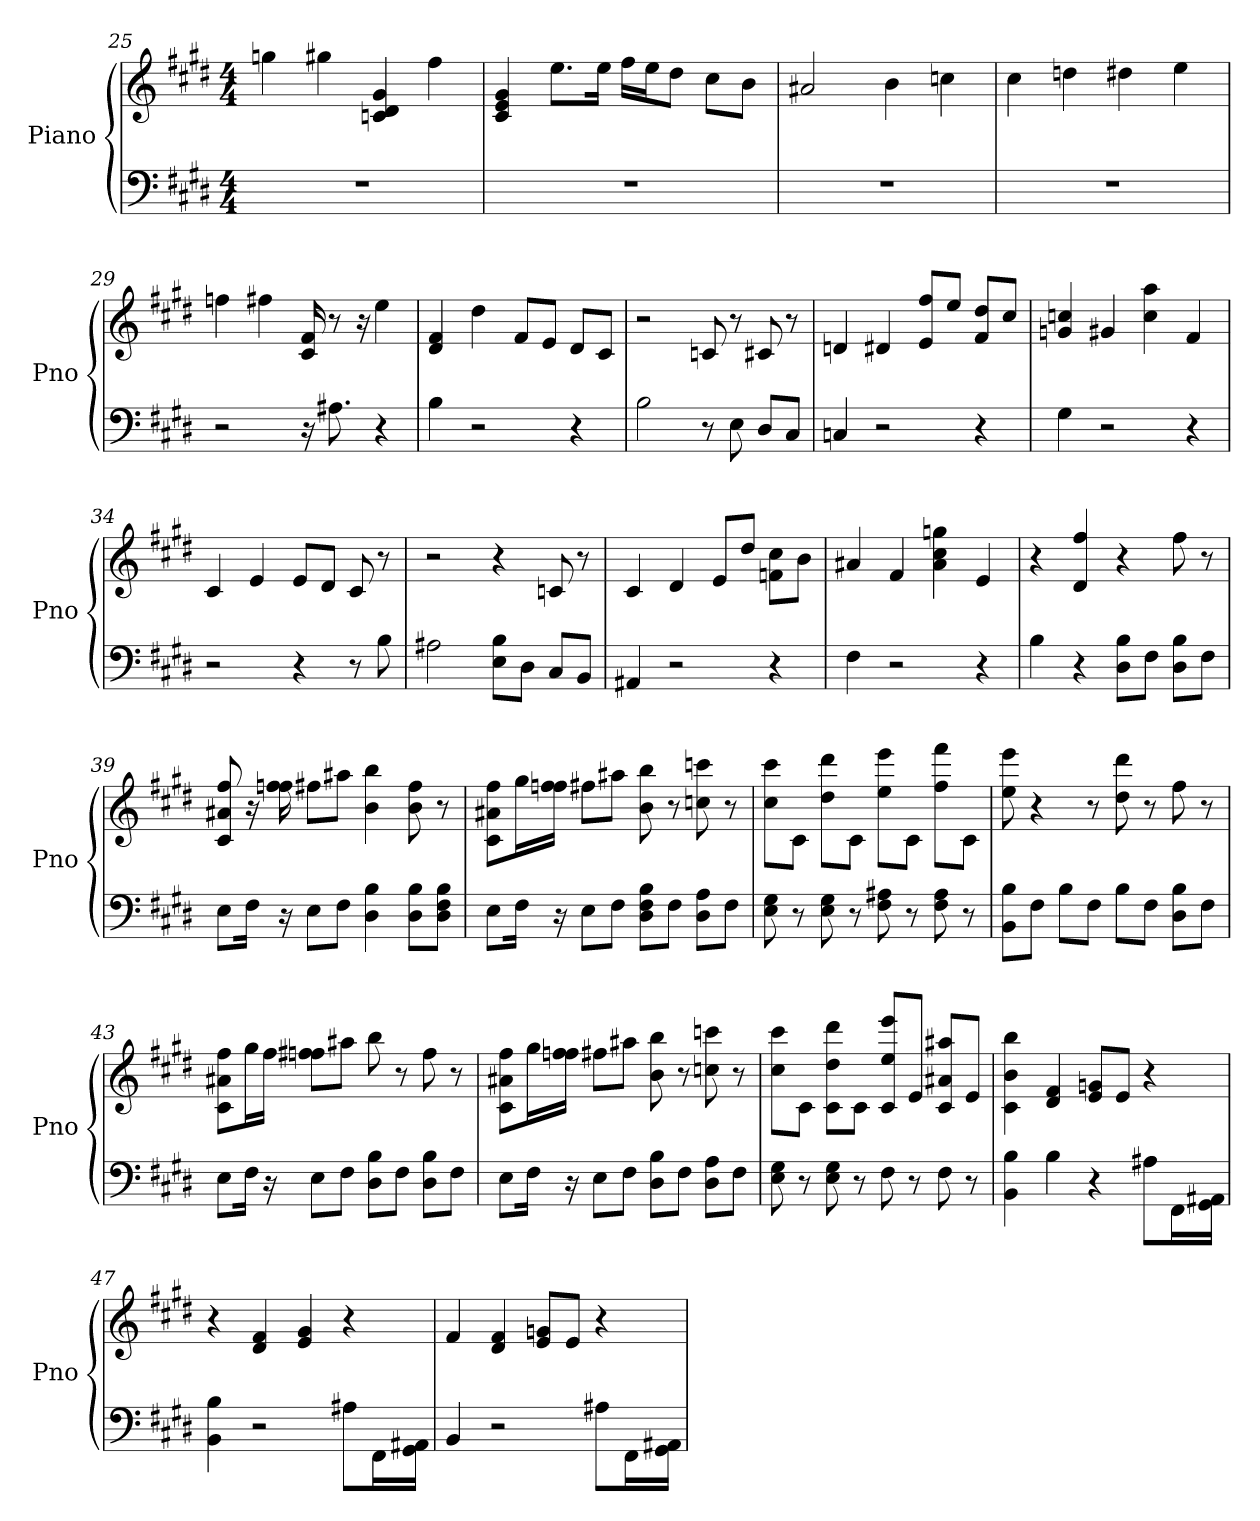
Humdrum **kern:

**kern	**kern
*part1	*part1
*staff2	*staff1
*I"Piano	*
*I'Pno	*
*clefF4	*clefG2
*k[f#c#g#d#]	*k[f#c#g#d#]
*E:	*E:
*M4/4	*M4/4
=25	=25
1r	4gg
.	4gg#
.	4c 4g# 4d#
.	4ff#
=26	=26
1r	4g# 4e 4c#
.	8.ee\L
.	16ee\Jk
.	16ff#\LL
.	16ee\J
.	8dd#\J
.	8cc#\L
.	8b\J
=27	=27
1r	2a#
.	4b
.	4cc
=28	=28
1r	4cc#
.	4dd
.	4dd#
.	4ee
=29	=29
2r	4ff
.	4ff#
16r	16f# 16c#
8.A#	8r
.	16r
4r	4ee
=30	=30
4B	4f# 4d#
2r	4dd#
.	8f#/L
.	8e/J
4r	8d#/L
.	8c#/J
=31	=31
2B	2r
8r	8c
8E	8r
8D#/L	8c#
8C#/J	8r
=32	=32
4C	4d
2r	4d#
.	8e/ 8ff#/L
.	8ee/J
4r	8f#/ 8dd#/L
.	8cc#/J
=33	=33
4G#	4g 4cc
2r	4g#
.	4cc 4aa
4r	4f#
=34	=34
2r	4c#
.	4e
4r	8e/L
.	8d#/J
8r	8c#
8B	8r
=35	=35
2A#	2r
8E\ 8B\L	4r
8D#\J	.
8C#/L	8c
8BB/J	8r
=36	=36
4AA#	4c#
2r	4d#
.	8e/L
.	8dd#/J
4r	8cc#\ 8f\L
.	8b\J
=37	=37
4F#	4a#
2r	4f#
.	4gg 4cc# 4a#
4r	4e
=38	=38
4B	4r
4r	4d# 4ff#
8B\ 8D#\L	4r
8F#\J	.
8B\ 8D#\L	8ff#
8F#\J	8r
=39	=39
8E\L	8ff# 8c# 8a#
16F#\Jk	16r
16r	16ff# 16ff
8E\L	8ff#\L
8F#\J	8aa#\J
4D# 4B	4b 4bb
8D#\ 8B\L	8b 8ff#
8D#\ 8F#\ 8B\J	8r
=40	=40
8E\L	8a#\ 8c#\ 8ff#\L
16F#\Jk	16gg#\L
16r	16ff#\ 16ff\JJ
8E\L	8ff#\L
8F#\J	8aa#\J
8F#\ 8B\ 8D#\L	8bb 8b
8F#\J	8r
8A\ 8D#\L	8ccc 8cc
8F#\J	8r
=41	=41
8E 8G#	8ccc#\ 8cc#\L
8r	8c#\J
8E 8G#	8ddd#\ 8dd#\L
8r	8c#\J
8A# 8F#	8eee\ 8ee\L
8r	8c#\J
8F# 8A#	8fff#\ 8ff#\L
8r	8c#\J
=42	=42
8B\ 8BB\L	8eee 8ee
8F#\J	4r
8B\L	.
8F#\J	8r
8B\L	8ddd# 8dd#
8F#\J	8r
8D#\ 8B\L	8ff#
8F#\J	8r
=43	=43
8E\L	8a#\ 8c#\ 8ff#\L
16F#\Jk	16gg#\L
16r	16ff#\JJ
8E\L	8ff\ 8ff#\L
8F#\J	8aa#\J
8D#\ 8B\L	8bb
8F#\J	8r
8B\ 8D#\L	8ff#
8F#\J	8r
=44	=44
8E\L	8a#\ 8c#\ 8ff#\L
16F#\Jk	16gg#\L
16r	16ff#\ 16ff\JJ
8E\L	8ff#\L
8F#\J	8aa#\J
8D#\ 8B\L	8bb 8b
8F#\J	8r
8A\ 8D#\L	8ccc 8cc
8F#\J	8r
=45	=45
8G# 8E	8ccc#\ 8cc#\L
8r	8c#\J
8E 8G#	8ddd#\ 8c#\ 8dd#\L
8r	8c#\J
8F#	8c#/ 8ee/ 8eee/L
8r	8e/J
8F#	8c#/ 8aa#/ 8a#/L
8r	8e/J
=46	=46
4B 4BB	4bb 4c# 4b
4B	4d# 4f#
4r	8g/ 8e/L
.	8e/J
8A#\L	4r
16FF#\L	.
16GG#\ 16AA#\JJ	.
=47	=47
4B 4BB	4r
2r	4d# 4f#
.	4g# 4e
8A#\L	4r
16FF#\L	.
16GG#\ 16AA#\JJ	.
=48	=48
4BB	4f#
2r	4d# 4f#
.	8g/ 8e/L
.	8e/J
8A#\L	4r
16FF#\L	.
16GG#\ 16AA#\JJ	.
=	=
*-	*-
